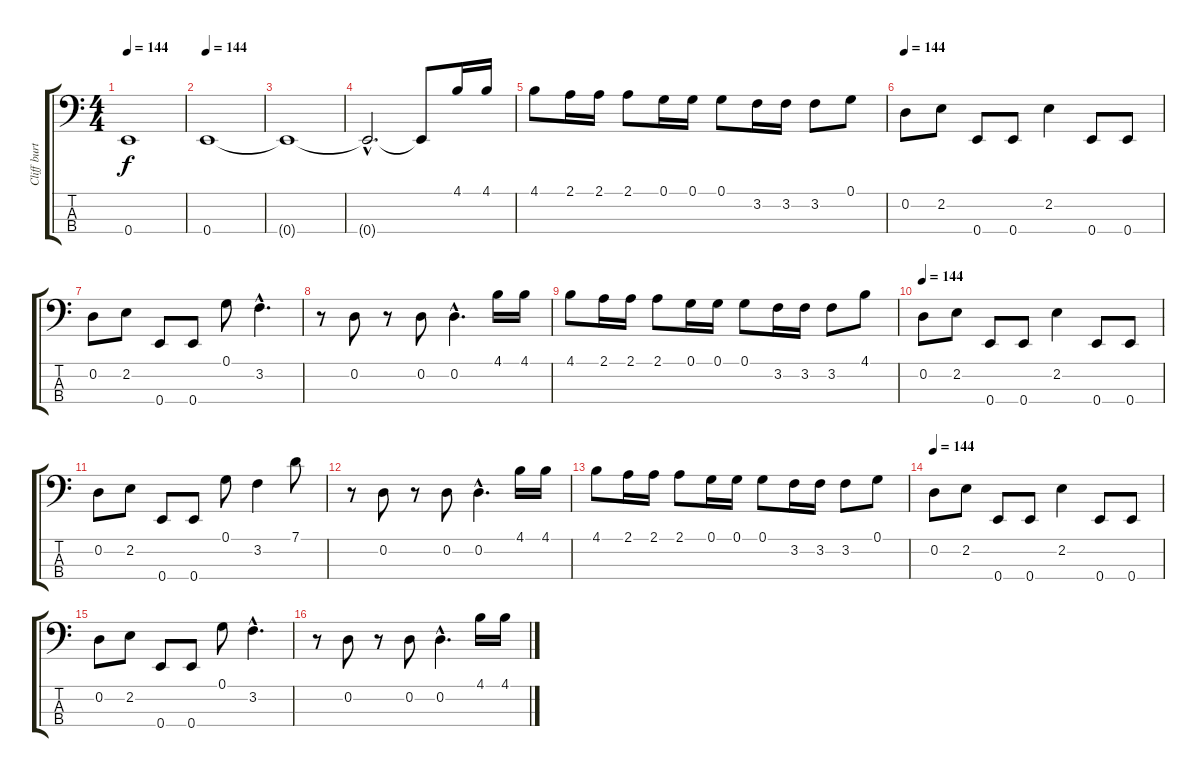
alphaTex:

\track ("Cliff burton" "Cliff burt") {instrument electricbassfinger}
\staff {score tabs}
\tuning (G2 D2 A1 E1) {hide}
\ts (4 4)
\tempo 144
\clef f4
\ks c
0.4{t}.1{dy f} |
\tempo 144
0.4.1 |
0.4{t}.1 |
0.4{hac t}.2{d} 0.4{t}.8 4.1.16 4.1.16 |
4.1.8 2.1.16 2.1.16 2.1.8 0.1.16 0.1.16 0.1.8 3.2.16 3.2.16 3.2.8 0.1.8 |
\tempo 144
0.2.8 2.2.8 0.4.8 0.4.8 2.2.4 0.4.8 0.4.8 |
0.2.8 2.2.8 0.4.8 0.4.8 0.1.8 3.2{hac}.4{d} |
r.8 0.2.8 r.8 0.2.8 0.2{hac}.4{d} 4.1.16 4.1.16 |
4.1.8 2.1.16 2.1.16 2.1.8 0.1.16 0.1.16 0.1.8 3.2.16 3.2.16 3.2.8 4.1.8 |
\tempo 144
0.2.8 2.2.8 0.4.8 0.4.8 2.2.4 0.4.8 0.4.8 |
0.2.8 2.2.8 0.4.8 0.4.8 0.1.8 3.2.4 7.1.8 |
r.8 0.2.8 r.8 0.2.8 0.2{hac}.4{d} 4.1.16 4.1.16 |
4.1.8 2.1.16 2.1.16 2.1.8 0.1.16 0.1.16 0.1.8 3.2.16 3.2.16 3.2.8 0.1.8 |
\tempo 144
0.2.8 2.2.8 0.4.8 0.4.8 2.2.4 0.4.8 0.4.8 |
0.2.8 2.2.8 0.4.8 0.4.8 0.1.8 3.2{hac}.4{d} |
r.8 0.2.8 r.8 0.2.8 0.2{hac}.4{d} 4.1.16 4.1.16
